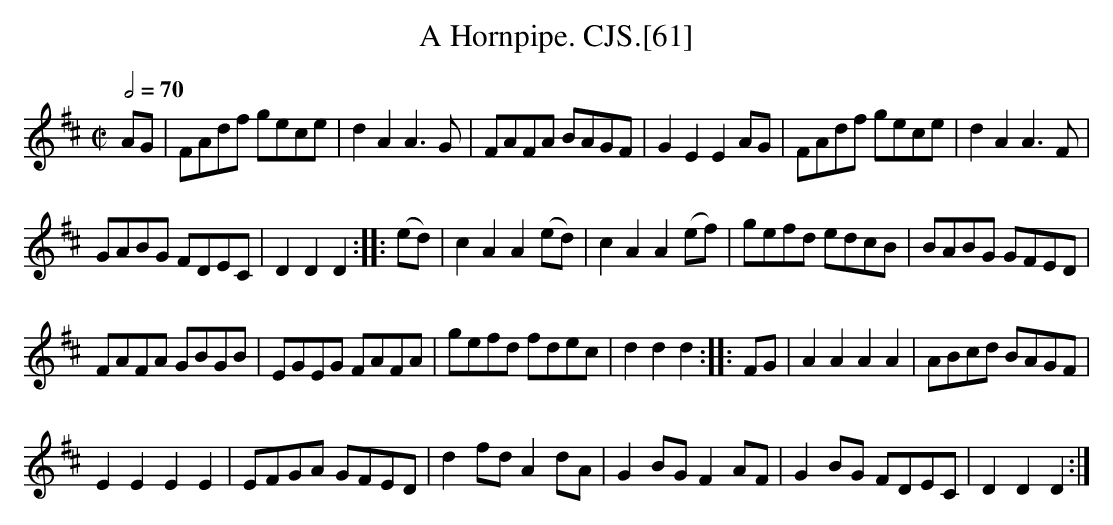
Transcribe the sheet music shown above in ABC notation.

X:1
T:Hornpipe. CJS.[61], A
M:C|
L:1/8
Q:1/2=70
K:D
AG|FAdf gece|d2A2 A3G|FAFA BAGF|G2E2 E2AG|FAdf gece|d2A2 A3F|
GABG FDEC|D2D2 D2::(ed)|c2A2 A2(ed)|c2A2 A2(ef)|gefd edcB|BABG GFED|
FAFA GBGB|EGEG FAFA|gefd fdec|d2d2 d2::FG|A2A2 A2A2|ABcd BAGF|
E2E2 E2E2|EFGA GFED|d2fd A2 dA|G2BG F2AF|G2BG FDEC|D2D2 D2:|
